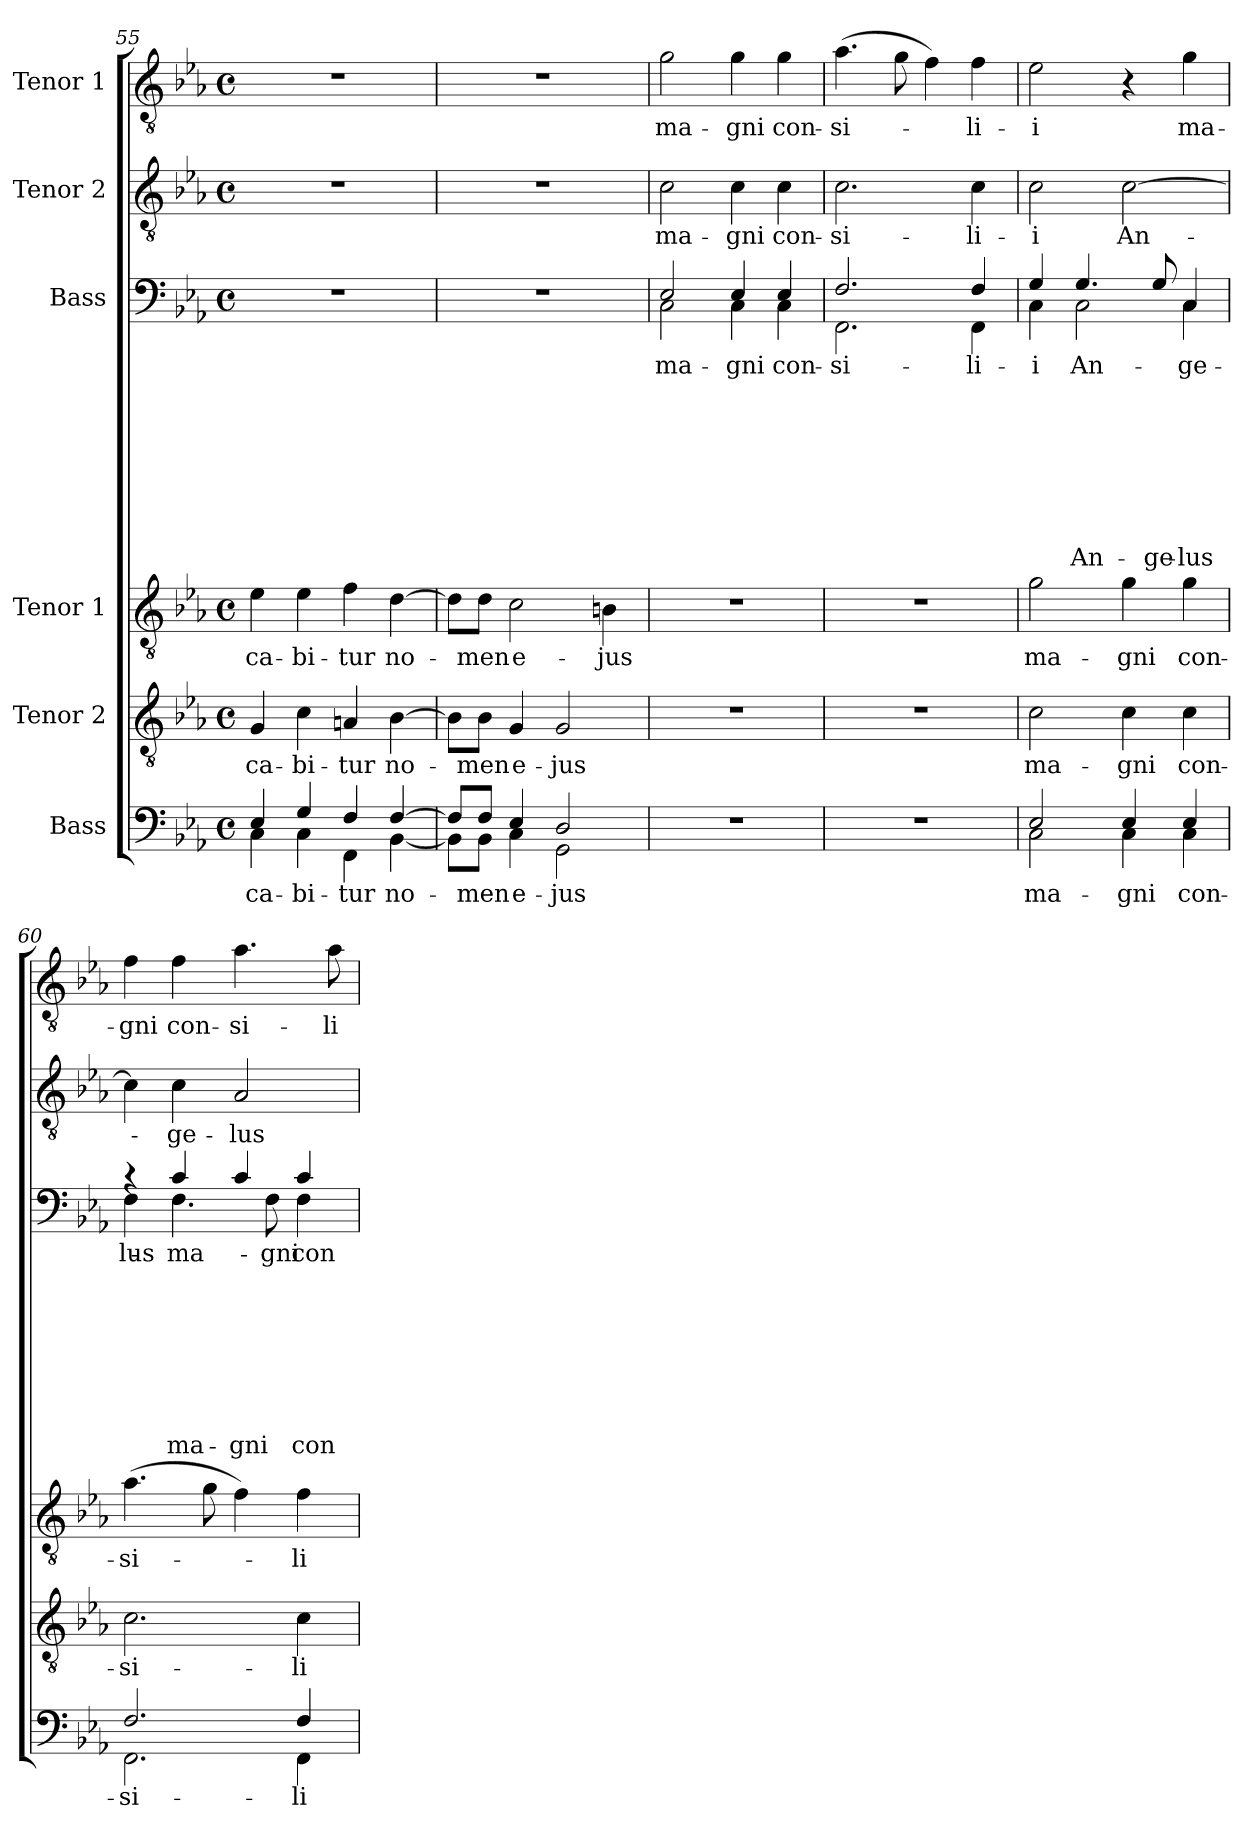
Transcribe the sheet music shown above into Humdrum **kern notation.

**kern	**text	**kern	**text	**kern	**text	**kern	**text	**text	**text	**text	**text	**text	**text	**text	**text	**kern	**text	**kern	**text
*part6	*part6	*part5	*part5	*part4	*part4	*part3	*part3	*part3	*part3	*part3	*part3	*part3	*part3	*part3	*part3	*part2	*part2	*part1	*part1
*staff6	*staff6	*staff5	*staff5	*staff4	*staff4	*staff3	*staff3	*staff3	*staff3	*staff3	*staff3	*staff3	*staff3	*staff3	*staff3	*staff2	*staff2	*staff1	*staff1
*I"Bass	*	*I"Tenor 2	*	*I"Tenor 1	*	*I"Bass	*	*	*	*	*	*	*	*	*	*I"Tenor 2	*	*I"Tenor 1	*
*clefF4	*	*clefGv2	*	*clefGv2	*	*clefF4	*	*	*	*	*	*	*	*	*	*clefGv2	*	*clefGv2	*
*k[b-e-a-]	*	*k[b-e-a-]	*	*k[b-e-a-]	*	*k[b-e-a-]	*	*	*	*	*	*	*	*	*	*k[b-e-a-]	*	*k[b-e-a-]	*
*E-:	*	*E-:	*	*E-:	*	*E-:	*	*	*	*	*	*	*	*	*	*E-:	*	*E-:	*
*M4/4	*	*M4/4	*	*M4/4	*	*M4/4	*	*	*	*	*	*	*	*	*	*M4/4	*	*M4/4	*
*met(c)	*	*met(c)	*	*met(c)	*	*met(c)	*	*	*	*	*	*	*	*	*	*met(c)	*	*met(c)	*
=55	=55	=55	=55	=55	=55	=55	=55	=55	=55	=55	=55	=55	=55	=55	=55	=55	=55	=55	=55
*^	*	*	*	*	*	*	*	*	*	*	*	*	*	*	*	*	*	*	*
4E-/	4C\	-ca-	4G/	-ca-	4e-\	-ca-	1r	.	.	.	.	.	.	.	.	.	1r	.	1r	.
4G/	4C\	-bi-	4c\	-bi-	4e-\	-bi-	.	.	.	.	.	.	.	.	.	.	.	.	.	.
4F/	4FF\	-tur	4An/	-tur	4f\	-tur	.	.	.	.	.	.	.	.	.	.	.	.	.	.
[>4F/	[<4BB-\	no-	[4B-\	no-	[4d\	no-	.	.	.	.	.	.	.	.	.	.	.	.	.	.
!!LO:PB:g=z
=56	=56	=56	=56	=56	=56	=56	=56	=56	=56	=56	=56	=56	=56	=56	=56	=56	=56	=56	=56	=56
8F/L]	8BB-\L]	.	8B-\L]	.	8d\L]	.	1r	.	.	.	.	.	.	.	.	.	1r	.	1r	.
8F/J	8BB-\J	-men	8B-\J	-men	8d\J	-men	.	.	.	.	.	.	.	.	.	.	.	.	.	.
4E-/	4C\	e-	4G/	e-	2c\	e-	.	.	.	.	.	.	.	.	.	.	.	.	.	.
2D/	2GG\	-jus	2G/	-jus	.	.	.	.	.	.	.	.	.	.	.	.	.	.	.	.
.	.	.	.	.	4Bn\	-jus	.	.	.	.	.	.	.	.	.	.	.	.	.	.
*v	*v	*	*	*	*	*	*	*	*	*	*	*	*	*	*	*	*	*	*	*
=57	=57	=57	=57	=57	=57	=57	=57	=57	=57	=57	=57	=57	=57	=57	=57	=57	=57	=57	=57
*	*	*	*	*	*	*^	*	*	*	*	*	*	*	*	*	*	*	*	*
1r	.	1r	.	1r	.	2E-/	2C\	ma-	.	.	.	.	.	.	.	.	2c\	ma-	2g\	ma-
.	.	.	.	.	.	4E-/	4C\	-gni	.	.	.	.	.	.	.	.	4c\	-gni	4g\	-gni
.	.	.	.	.	.	4E-/	4C\	con-	.	.	.	.	.	.	.	.	4c\	con-	4g\	con-
=58	=58	=58	=58	=58	=58	=58	=58	=58	=58	=58	=58	=58	=58	=58	=58	=58	=58	=58	=58	=58
1r	.	1r	.	1r	.	2.F/	2.FF\	-si-	.	.	.	.	.	.	.	.	2.c\	-si-	(4.a-\	-si-
.	.	.	.	.	.	.	.	.	.	.	.	.	.	.	.	.	.	.	8g\	.
.	.	.	.	.	.	.	.	.	.	.	.	.	.	.	.	.	.	.	4f\)	.
.	.	.	.	.	.	4F/	4FF\	-li-	.	.	.	.	.	.	.	.	4c\	-li-	4f\	-li-
=59	=59	=59	=59	=59	=59	=59	=59	=59	=59	=59	=59	=59	=59	=59	=59	=59	=59	=59	=59	=59
*^	*	*	*	*	*	*	*	*	*	*	*	*	*	*	*	*	*	*	*	*
2E-/	2C\	ma-	2c\	ma-	2g\	ma-	4G/	4C\	-i	.	.	.	.	.	.	.	.	2c\	-i	2e-\	-i
.	.	.	.	.	.	.	4.G/	2C\	An-	.	.	.	.	.	.	.	An-	.	.	.	.
4E-/	4C\	-gni	4c\	-gni	4g\	-gni	.	.	.	.	.	.	.	.	.	.	.	[2c\	An-	4r	.
.	.	.	.	.	.	.	8G/	.	.	.	.	.	.	.	.	.	-ge-	.	.	.	.
4E-/	4C\	con-	4c\	con-	4g\	con-	4C/	4C\	-ge-	.	.	.	.	.	.	.	-lus	.	.	4g\	ma-
=60	=60	=60	=60	=60	=60	=60	=60	=60	=60	=60	=60	=60	=60	=60	=60	=60	=60	=60	=60	=60	=60
2.F/	2.FF\	-si-	2.c\	-si-	(4.a-\	-si-	4rc	4F\	-lus	.	.	.	.	.	.	.	.	4c\]	.	4f\	-gni
.	.	.	.	.	.	.	4c/	4.F\	ma-	.	.	.	.	.	.	.	ma-	4c\	-ge-	4f\	con-
.	.	.	.	.	8g\	.	.	.	.	.	.	.	.	.	.	.	.	.	.	.	.
.	.	.	.	.	4f\)	.	4c/	.	.	.	.	.	.	.	.	.	-gni	2A-/	-lus	4.a-\	-si-
.	.	.	.	.	.	.	.	8F\	-gni	.	.	.	.	.	.	.	.	.	.	.	.
4F/	4FF\	-li-	4c\	-li-	4f\	-li-	4c/	4F\	con-	.	.	.	.	.	.	.	con-	.	.	.	.
.	.	.	.	.	.	.	.	.	.	.	.	.	.	.	.	.	.	.	.	8a-\	-li-
*v	*v	*	*	*	*	*	*v	*v	*	*	*	*	*	*	*	*	*	*	*	*	*
=	=	=	=	=	=	=	=	=	=	=	=	=	=	=	=	=	=	=	=
*-	*-	*-	*-	*-	*-	*-	*-	*-	*-	*-	*-	*-	*-	*-	*-	*-	*-	*-	*-
